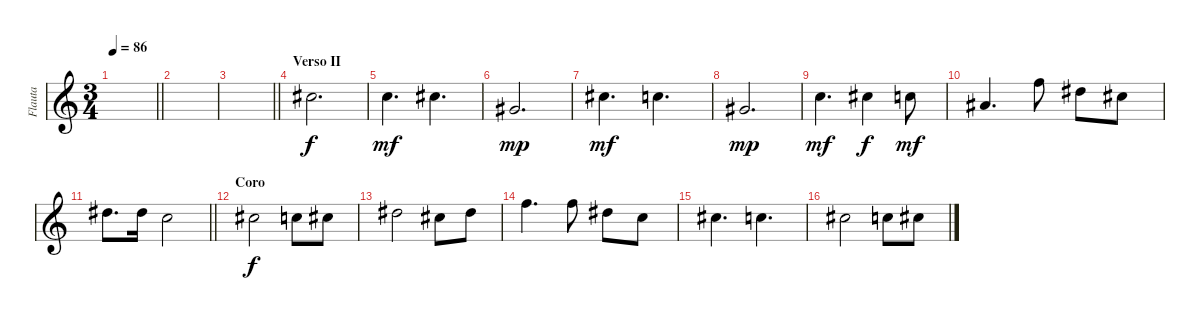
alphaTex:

\track ("Flauta" "Flauta") {instrument flute}
\staff {score}
\tuning (E5 B4 G4 D4 A3 E3) {hide}
\ts (3 4)
\tempo 86
\clef g2
\barLineRight lightlight
\ks c
|
|
\barLineRight lightlight
|
\section ("" "Verso II")
2.2.2{d} |
1.2.4{d dy mf} 2.2.4{d} |
1.3.2{d dy mp} |
2.2.4{d dy mf} 1.2.4{d} |
1.3.2{d dy mp} |
1.2.4{d dy mf} 2.2.4{dy f} 1.2.8{dy mf} |
3.3.4{d} 1.1.8 4.2.8 2.2.8 |
\barLineRight lightlight
4.2.8{d} 4.2.16 5.3.2 |
\section ("" "Coro")
6.3.2{dy f} 5.3.8 6.3.8 |
4.2.2 6.3.8 4.2.8 |
6.2.4{d} 6.2.8 4.2.8 5.3.8 |
6.3.4{d} 5.3.4{d} |
6.3.2 5.3.8 6.3.8
